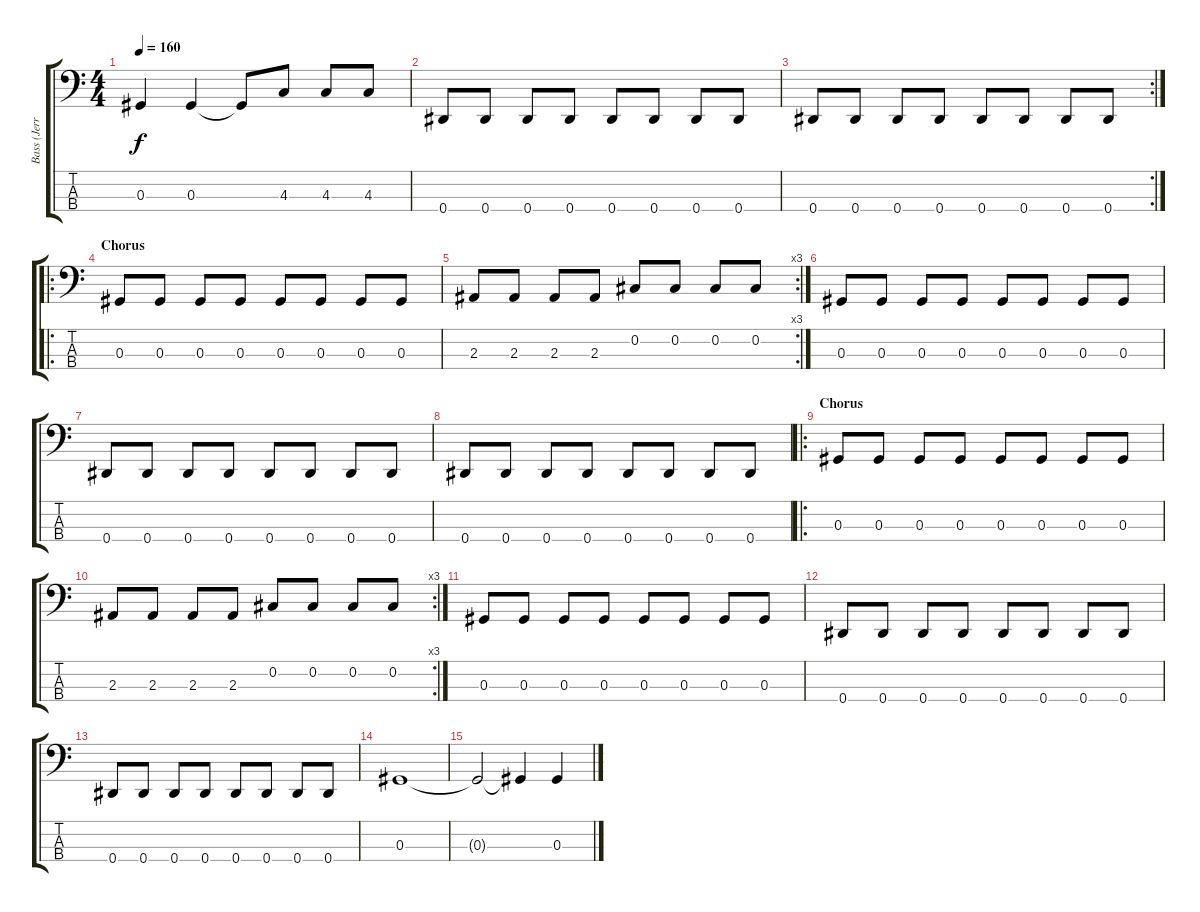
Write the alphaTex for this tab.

\track ("Bass (Jerry Only)" "Bass (Jerr") {instrument electricbassfinger}
\staff {score tabs}
\tuning (Gb2 Db2 Ab1 Eb1) {hide}
\ts (4 4)
\tempo 160
\clef f4
\ks c
0.3.4{dy f} 0.3.4 0.3{t}.8 4.3.8 4.3.8 4.3.8 |
0.4.8 0.4.8 0.4.8 0.4.8 0.4.8 0.4.8 0.4.8 0.4.8 |
\rc 2
0.4.8 0.4.8 0.4.8 0.4.8 0.4.8 0.4.8 0.4.8 0.4.8 |
\ro
\section ("" "Chorus")
0.3.8 0.3.8 0.3.8 0.3.8 0.3.8 0.3.8 0.3.8 0.3.8 |
\rc 3
2.3.8 2.3.8 2.3.8 2.3.8 0.2.8 0.2.8 0.2.8 0.2.8 |
0.3.8 0.3.8 0.3.8 0.3.8 0.3.8 0.3.8 0.3.8 0.3.8 |
0.4.8 0.4.8 0.4.8 0.4.8 0.4.8 0.4.8 0.4.8 0.4.8 |
0.4.8 0.4.8 0.4.8 0.4.8 0.4.8 0.4.8 0.4.8 0.4.8 |
\ro
\section ("" "Chorus")
0.3.8 0.3.8 0.3.8 0.3.8 0.3.8 0.3.8 0.3.8 0.3.8 |
\rc 3
2.3.8 2.3.8 2.3.8 2.3.8 0.2.8 0.2.8 0.2.8 0.2.8 |
0.3.8 0.3.8 0.3.8 0.3.8 0.3.8 0.3.8 0.3.8 0.3.8 |
0.4.8 0.4.8 0.4.8 0.4.8 0.4.8 0.4.8 0.4.8 0.4.8 |
0.4.8 0.4.8 0.4.8 0.4.8 0.4.8 0.4.8 0.4.8 0.4.8 |
0.3.1 |
0.3{t}.2 0.3{t}.4 0.3.4
